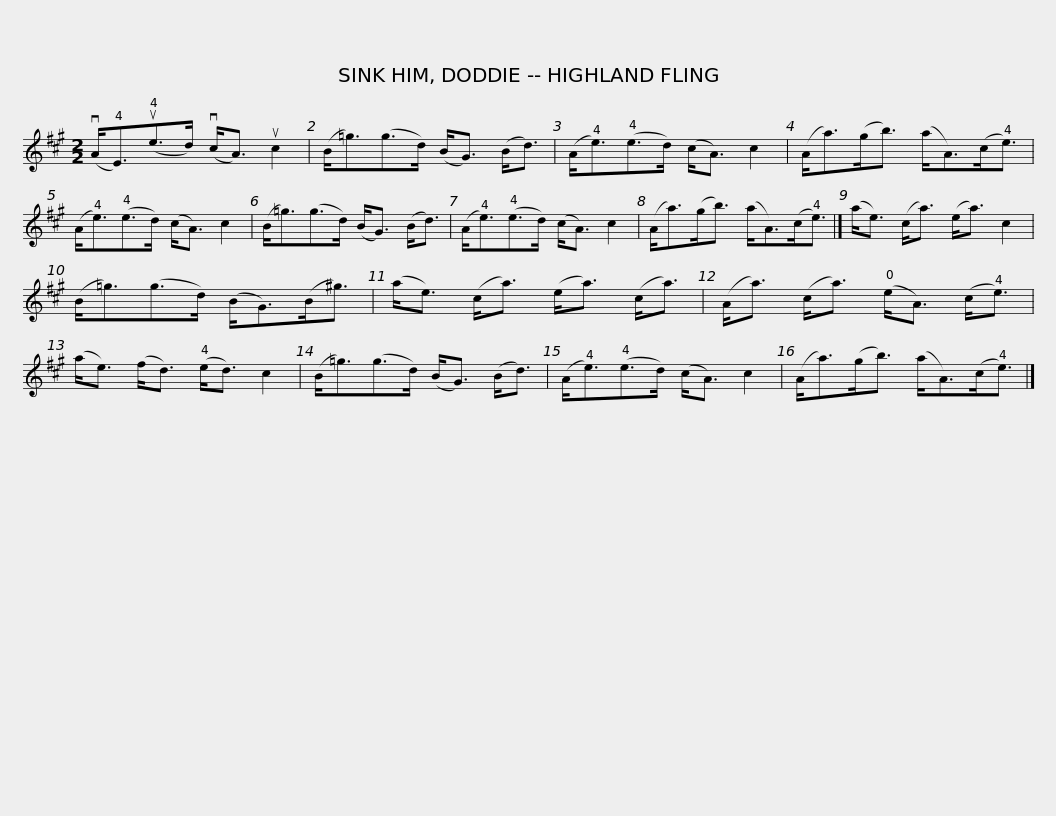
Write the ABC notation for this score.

X:1
L:1/8
M:2/2
I:linebreak $
K:A
V:1 treble
V:1
 (vA<E)(ue>d) (vc<A) uc2 | (B<=g)(g>d) (B<G) (B<d) | (A<e)(e>d) (c<A) c2 | (A<a)(g<b) (a<A)(c<e) |$ (A<e)(e>d) (c<A) c2 | %5
 (B<=g)(g>d) (B<G) (B<d) | (A<e)(e>d) (c<A) c2 | (A<a)(g<b) (a<A)(c<e) |]$ (a<e) (c<a) (e<a) c2 | (B<=g)(g>d) (B<G)(B<^g) | %10
 (a<e) (c<a) (e<a) (c<a) | (A<a) (c<a) (e<A) (c<e) |$ (a<e) (f<d) (e<d) c2 | (B<=g)(g>d) (B<G) (B<d) | (A<e)(e>d) (c<A) c2 | %15
 (A<a)(g<b) (a<A)(c<e) |] %16
